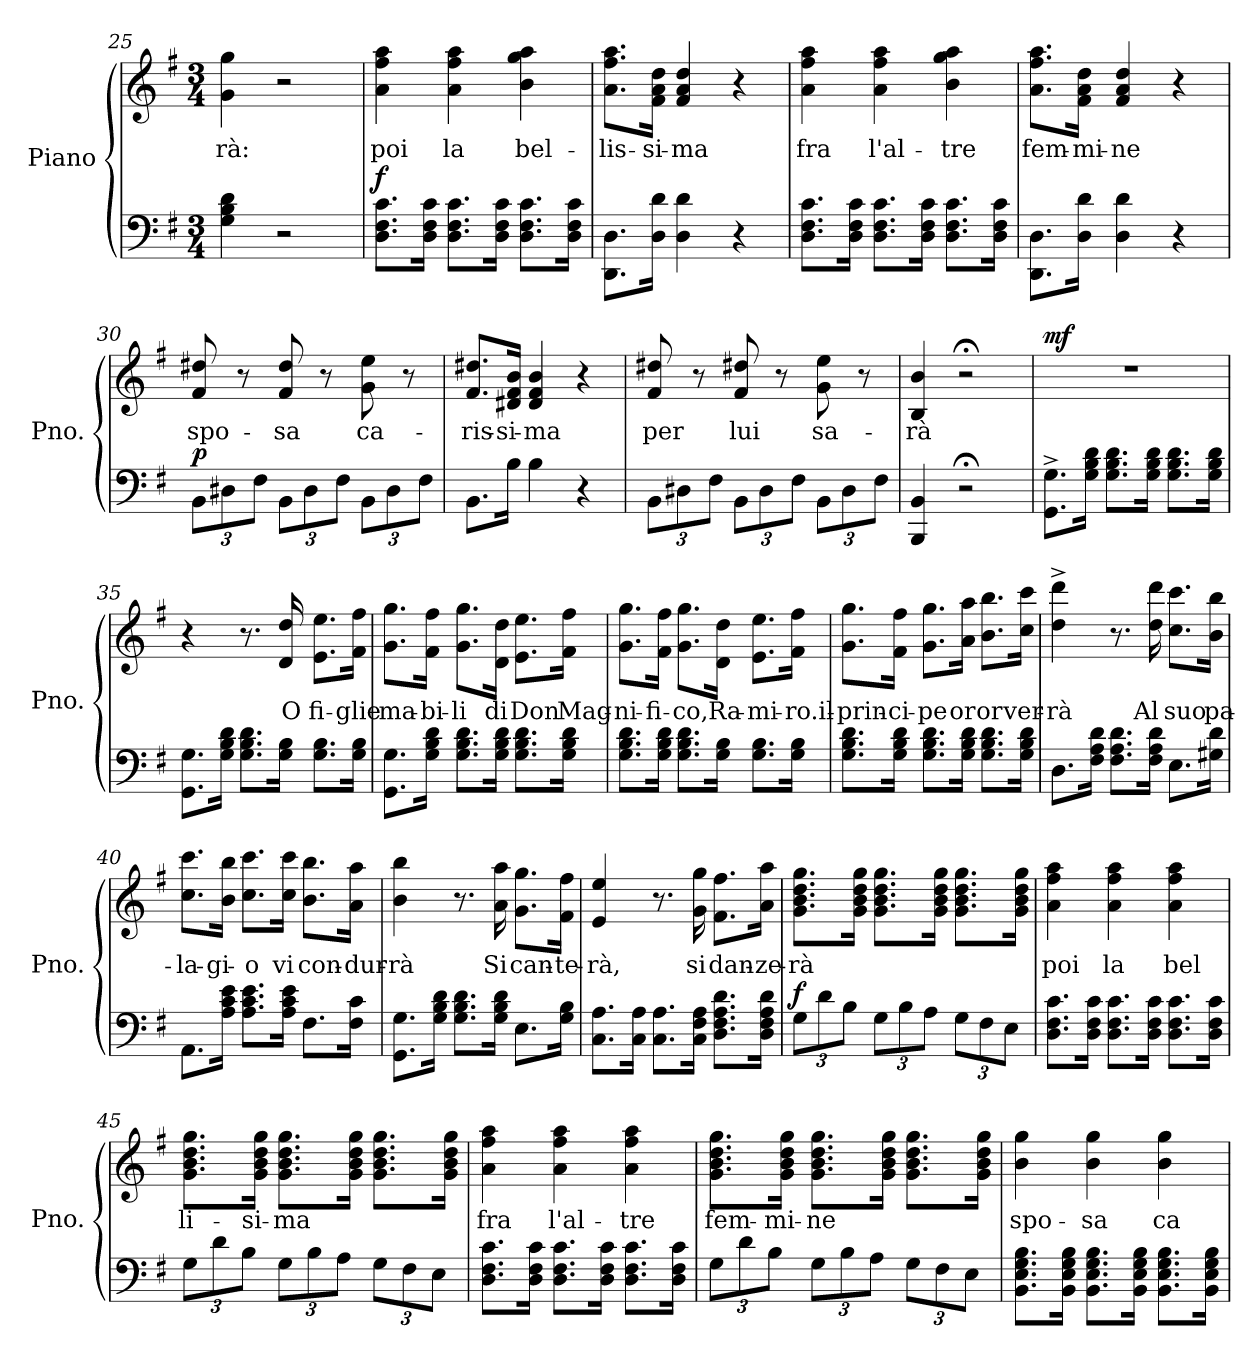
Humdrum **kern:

**kern	**kern	**text	**dynam
*part1	*part1	*part1	*part1
*staff2	*staff1	*staff1	*staff1/2
*I"Piano	*	*	*
*I'Pno.	*	*	*
*clefF4	*clefG2	*	*
*k[f#]	*k[f#]	*	*
*M3/4	*M3/4	*	*
=25	=25	=25	=25
!	!	!LO:LY:b	!
4G\ 4B\ 4d\	4g\ 4gg\	-rà:	.
2r	2r	.	.
=26	=26	=26	=26
!	!	!LO:LY:b	!LO:DY:a=2
8.D\ 8.F#\ 8.c\L	4a\ 4ff#\ 4aa\	poi	f
16D\ 16F#\ 16c\Jk	.	.	.
!	!	!LO:LY:b	!
8.D\ 8.F#\ 8.c\L	4a\ 4ff#\ 4aa\	la	.
16D\ 16F#\ 16c\Jk	.	.	.
!	!	!LO:LY:b	!
8.D\ 8.F#\ 8.c\L	4b\ 4gg\ 4aa\	bel-	.
16D\ 16F#\ 16c\Jk	.	.	.
!!LO:PB:g=z
=27	=27	=27	=27
!	!	!LO:LY:b	!
8.DD\ 8.D\L	8.a\ 8.ff#\ 8.aa\L	-lis-	.
!	!	!LO:LY:b	!
16D\ 16d\Jk	16f#\ 16a\ 16dd\Jk	-si-	.
!	!	!LO:LY:b	!
4D\ 4d\	4f#/ 4a/ 4dd/	-ma	.
4r	4r	.	.
=28	=28	=28	=28
!	!	!LO:LY:b	!
8.D\ 8.F#\ 8.c\L	4a\ 4ff#\ 4aa\	fra	.
16D\ 16F#\ 16c\Jk	.	.	.
!	!	!LO:LY:b	!
8.D\ 8.F#\ 8.c\L	4a\ 4ff#\ 4aa\	l'al-	.
16D\ 16F#\ 16c\Jk	.	.	.
!	!	!LO:LY:b	!
8.D\ 8.F#\ 8.c\L	4b\ 4gg\ 4aa\	-tre	.
16D\ 16F#\ 16c\Jk	.	.	.
=29	=29	=29	=29
!	!	!LO:LY:b	!
8.DD\ 8.D\L	8.a\ 8.ff#\ 8.aa\L	fem-	.
!	!	!LO:LY:b	!
16D\ 16d\Jk	16f#\ 16a\ 16dd\Jk	-mi-	.
!	!	!LO:LY:b	!
4D\ 4d\	4f#/ 4a/ 4dd/	-ne	.
4r	4r	.	.
=30	=30	=30	=30
*Xbrackettup	*	*	*
!	!	!LO:LY:b	!LO:DY:a=2
12BB\L	8f#/ 8dd#X/	spo-	p
12D#X\	.	.	.
.	8r	.	.
12F#\J	.	.	.
!	!	!LO:LY:b	!
12BB\L	8f#/ 8dd#/	-sa	.
12D#\	.	.	.
.	8r	.	.
12F#\J	.	.	.
!	!	!LO:LY:b	!
12BB\L	8g\ 8ee\	ca-	.
12D#\	.	.	.
.	8r	.	.
12F#\J	.	.	.
=31	=31	=31	=31
!	!	!LO:LY:b	!
8.BB\L	8.f#/ 8.dd#X/L	-ris-	.
!	!	!LO:LY:b	!
16B\Jk	16d#X/ 16f#/ 16b/Jk	-si-	.
!	!	!LO:LY:b	!
4B\	4d#/ 4f#/ 4b/	-ma	.
4r	4r	.	.
=32	=32	=32	=32
!	!	!LO:LY:b	!
12BB\L	8f#/ 8dd#X/	per	.
12D#X\	.	.	.
.	8r	.	.
12F#\J	.	.	.
!	!	!LO:LY:b	!
12BB\L	8f#/ 8dd#X/	lui	.
12D#\	.	.	.
.	8r	.	.
12F#\J	.	.	.
!	!	!LO:LY:b	!
12BB\L	8g\ 8ee\	sa-	.
12D#\	.	.	.
.	8r	.	.
12F#\J	.	.	.
!!LO:LB:g=z
=33	=33	=33	=33
!	!	!LO:LY:b	!
4BBB/ 4BB/	4B/ 4b/	-rà	.
2r;<	2r;<	.	.
=34	=34	=34	=34
!	!	!	!LO:DY:b
8.GG\^ 8.G\^L	2.r	.	mf
16G\ 16B\ 16d\Jk	.	.	.
8.G\ 8.B\ 8.d\L	.	.	.
16G\ 16B\ 16d\Jk	.	.	.
8.G\ 8.B\ 8.d\L	.	.	.
16G\ 16B\ 16d\Jk	.	.	.
=35	=35	=35	=35
8.GG\ 8.G\L	4r	.	.
16G\ 16B\ 16d\Jk	.	.	.
8.G\ 8.B\ 8.d\L	8.r	.	.
!	!	!LO:LY:b	!
16G\ 16B\Jk	16d/ 16dd/	O	.
!	!	!LO:LY:b	!
8.G\ 8.B\L	8.e\ 8.ee\L	fi-	.
!	!	!LO:LY:b	!
16G\ 16B\Jk	16f#\ 16ff#\Jk	-glie	.
=36	=36	=36	=36
!	!	!LO:LY:b	!
8.GG\ 8.G\L	8.g\ 8.gg\L	ma-	.
!	!	!LO:LY:b	!
16G\ 16B\ 16d\Jk	16f#\ 16ff#\Jk	-bi-	.
!	!	!LO:LY:b	!
8.G\ 8.B\ 8.d\L	8.g\ 8.gg\L	-li	.
!	!	!LO:LY:b	!
16G\ 16B\ 16d\Jk	16d\ 16dd\Jk	di	.
!	!	!LO:LY:b	!
8.G\ 8.B\ 8.d\L	8.e\ 8.ee\L	Don	.
!	!	!LO:LY:b	!
16G\ 16B\ 16d\Jk	16f#\ 16ff#\Jk	Mag-	.
=37	=37	=37	=37
!	!	!LO:LY:b	!
8.G\ 8.B\ 8.d\L	8.g\ 8.gg\L	-ni-	.
!	!	!LO:LY:b	!
16G\ 16B\ 16d\Jk	16f#\ 16ff#\Jk	-fi-	.
!	!	!LO:LY:b	!
8.G\ 8.B\ 8.d\L	8.g\ 8.gg\L	-co,	.
!	!	!LO:LY:b	!
16G\ 16B\Jk	16d\ 16dd\Jk	Ra-	.
!	!	!LO:LY:b	!
8.G\ 8.B\L	8.e\ 8.ee\L	-mi-	.
!	!	!LO:LY:b	!
16G\ 16B\Jk	16f#\ 16ff#\Jk	-ro.il-	.
=38	=38	=38	=38
!	!	!LO:LY:b	!
8.G\ 8.B\ 8.d\L	8.g\ 8.gg\L	-prin-	.
!	!	!LO:LY:b	!
16G\ 16B\ 16d\Jk	16f#\ 16ff#\Jk	-ci-	.
!	!	!LO:LY:b	!
8.G\ 8.B\ 8.d\L	8.g\ 8.gg\L	-pe	.
!	!	!LO:LY:b	!
16G\ 16B\ 16d\Jk	16a\ 16aa\Jk	or	.
!	!	!LO:LY:b	!
8.G\ 8.B\ 8.d\L	8.b\ 8.bb\L	or	.
!	!	!LO:LY:b	!
16G\ 16B\ 16d\Jk	16cc\ 16ccc\Jk	ver-	.
!!LO:LB:g=z
=39	=39	=39	=39
!	!	!LO:LY:b	!
8.D\L	4dd\^ 4ddd\^	-rà	.
16F#\ 16A\ 16d\Jk	.	.	.
8.F#\ 8.A\ 8.d\L	8.r	.	.
!	!	!LO:LY:b	!
16F#\ 16A\ 16d\Jk	16dd\ 16ddd\	Al	.
!	!	!LO:LY:b	!
8.E\L	8.cc\ 8.ccc\L	suo	.
!	!	!LO:LY:b	!
16G#X\ 16d\Jk	16b\ 16bb\Jk	pa-	.
=40	=40	=40	=40
!	!	!LO:LY:b	!
8.AA\L	8.cc\ 8.ccc\L	-la-	.
!	!	!LO:LY:b	!
16A\ 16c\ 16e\Jk	16b\ 16bb\Jk	-gi-	.
!	!	!LO:LY:b	!
8.A\ 8.c\ 8.e\L	8.cc\ 8.ccc\L	-o	.
!	!	!LO:LY:b	!
16A\ 16c\ 16e\Jk	16cc\ 16ccc\Jk	vi	.
!	!	!LO:LY:b	!
8.F#\L	8.b\ 8.bb\L	con-	.
!	!	!LO:LY:b	!
16F#\ 16c\Jk	16a\ 16aa\Jk	-dur-	.
=41	=41	=41	=41
!	!	!LO:LY:b	!
8.GG\ 8.G\L	4b\ 4bb\	-rà	.
16G\ 16B\ 16d\Jk	.	.	.
8.G\ 8.B\ 8.d\L	8.r	.	.
!	!	!LO:LY:b	!
16G\ 16B\ 16d\Jk	16a\ 16aa\	Si	.
!	!	!LO:LY:b	!
8.E\L	8.g\ 8.gg\L	can-	.
!	!	!LO:LY:b	!
16G\ 16B\Jk	16f#\ 16ff#\Jk	-te-	.
=42	=42	=42	=42
!	!	!LO:LY:b	!
8.C\ 8.A\L	4e/ 4ee/	-rà,	.
16C\ 16A\Jk	.	.	.
8.C\ 8.A\L	8.r	.	.
!	!	!LO:LY:b	!
16C\ 16F#\ 16A\Jk	16g\ 16gg\	si	.
!	!	!LO:LY:b	!
8.D\ 8.F#\ 8.A\ 8.d\L	8.f#\ 8.ff#\L	dan-	.
!	!	!LO:LY:b	!
16D\ 16F#\ 16A\ 16d\Jk	16a\ 16aa\Jk	-ze-	.
=43	=43	=43	=43
!	!	!LO:LY:b	!LO:DY:a=2
12G\L	8.g\ 8.b\ 8.dd\ 8.gg\L	rà	f
12d\	.	.	.
12B\J	.	.	.
.	16g\ 16b\ 16dd\ 16gg\Jk	.	.
12G\L	8.g\ 8.b\ 8.dd\ 8.gg\L	.	.
12B\	.	.	.
12A\J	.	.	.
.	16g\ 16b\ 16dd\ 16gg\Jk	.	.
12G\L	8.g\ 8.b\ 8.dd\ 8.gg\L	.	.
12F#\	.	.	.
12E\J	.	.	.
.	16g\ 16b\ 16dd\ 16gg\Jk	.	.
!!LO:LB:g=z
=44	=44	=44	=44
!	!	!LO:LY:b	!
8.D\ 8.F#\ 8.c\L	4a\ 4ff#\ 4aa\	poi	.
16D\ 16F#\ 16c\Jk	.	.	.
!	!	!LO:LY:b	!
8.D\ 8.F#\ 8.c\L	4a\ 4ff#\ 4aa\	la	.
16D\ 16F#\ 16c\Jk	.	.	.
!	!	!LO:LY:b	!
8.D\ 8.F#\ 8.c\L	4a\ 4ff#\ 4aa\	bel	.
16D\ 16F#\ 16c\Jk	.	.	.
=45	=45	=45	=45
!	!	!LO:LY:b	!
12G\L	8.g\ 8.b\ 8.dd\ 8.gg\L	li-	.
12d\	.	.	.
12B\J	.	.	.
!	!	!LO:LY:b	!
.	16g\ 16b\ 16dd\ 16gg\Jk	-si-	.
!	!	!LO:LY:b	!
12G\L	8.g\ 8.b\ 8.dd\ 8.gg\L	-ma	.
12B\	.	.	.
12A\J	.	.	.
.	16g\ 16b\ 16dd\ 16gg\Jk	.	.
12G\L	8.g\ 8.b\ 8.dd\ 8.gg\L	.	.
12F#\	.	.	.
12E\J	.	.	.
.	16g\ 16b\ 16dd\ 16gg\Jk	.	.
=46	=46	=46	=46
!	!	!LO:LY:b	!
8.D\ 8.F#\ 8.c\L	4a\ 4ff#\ 4aa\	fra	.
16D\ 16F#\ 16c\Jk	.	.	.
!	!	!LO:LY:b	!
8.D\ 8.F#\ 8.c\L	4a\ 4ff#\ 4aa\	l'al-	.
16D\ 16F#\ 16c\Jk	.	.	.
!	!	!LO:LY:b	!
8.D\ 8.F#\ 8.c\L	4a\ 4ff#\ 4aa\	-tre	.
16D\ 16F#\ 16c\Jk	.	.	.
=47	=47	=47	=47
!	!	!LO:LY:b	!
12G\L	8.g\ 8.b\ 8.dd\ 8.gg\L	fem-	.
12d\	.	.	.
12B\J	.	.	.
!	!	!LO:LY:b	!
.	16g\ 16b\ 16dd\ 16gg\Jk	-mi-	.
!	!	!LO:LY:b	!
12G\L	8.g\ 8.b\ 8.dd\ 8.gg\L	-ne	.
12B\	.	.	.
12A\J	.	.	.
.	16g\ 16b\ 16dd\ 16gg\Jk	.	.
12G\L	8.g\ 8.b\ 8.dd\ 8.gg\L	.	.
12F#\	.	.	.
12E\J	.	.	.
.	16g\ 16b\ 16dd\ 16gg\Jk	.	.
=48	=48	=48	=48
!	!	!LO:LY:b	!
8.BB\ 8.E\ 8.G\ 8.B\L	4b\ 4gg\	spo-	.
16BB\ 16E\ 16G\ 16B\Jk	.	.	.
!	!	!LO:LY:b	!
8.BB\ 8.E\ 8.G\ 8.B\L	4b\ 4gg\	-sa	.
16BB\ 16E\ 16G\ 16B\Jk	.	.	.
!	!	!LO:LY:b	!
8.BB\ 8.E\ 8.G\ 8.B\L	4b\ 4gg\	ca-	.
16BB\ 16E\ 16G\ 16B\Jk	.	.	.
=	=	=	=
*-	*-	*-	*-
